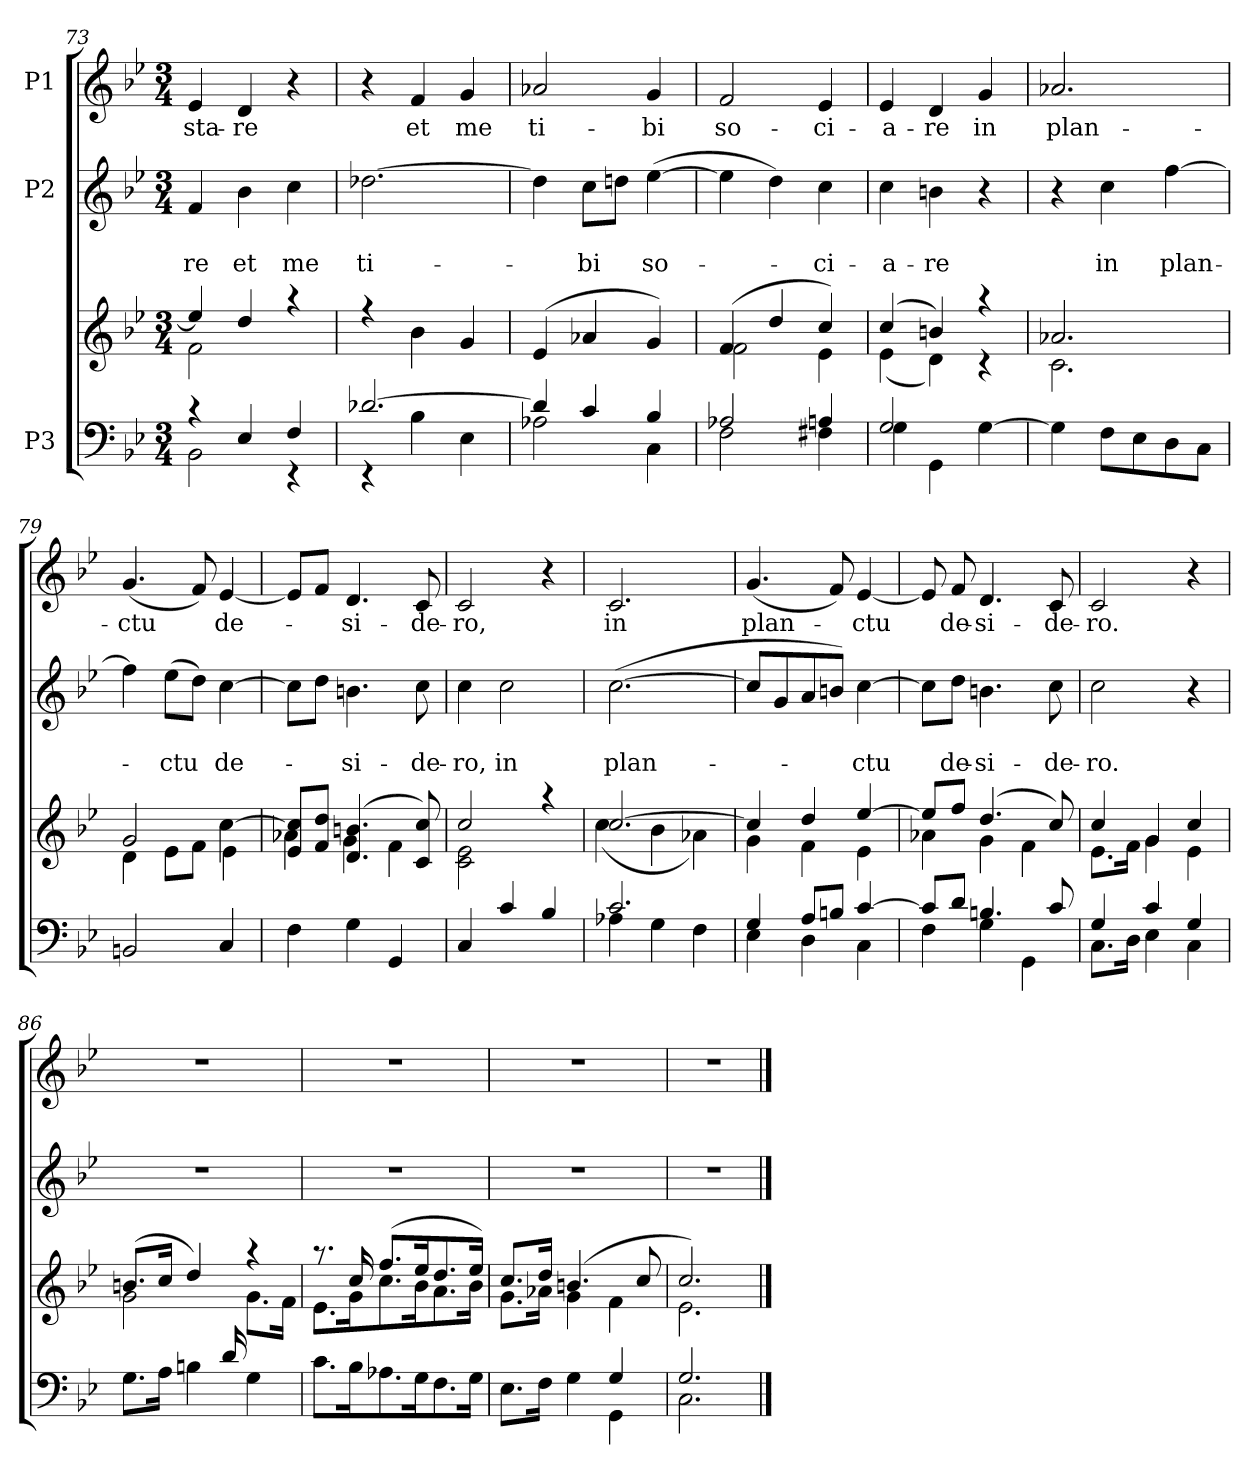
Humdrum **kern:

**kern	**kern	**kern	**text	**text	**kern	**text
*part3	*part3	*part2	*part2	*part2	*part1	*part1
*staff4	*staff3	*staff2	*staff2	*staff2	*staff1	*staff1
*I"P3	*	*I"P2	*	*	*I"P1	*
*clefF4	*clefG2	*clefG2	*	*	*clefG2	*
*k[b-e-]	*k[b-e-]	*k[b-e-]	*	*	*k[b-e-]	*
*B-:	*B-:	*B-:	*	*	*B-:	*
*M3/4	*M3/4	*M3/4	*	*	*M3/4	*
=73	=73	=73	=73	=73	=73	=73
*^	*^	*	*	*	*	*
!	!	!	!	!	!	!LO:LY:b	!	!LO:LY:b
4rc	2BB-\	4ee-/]	2f\	4f/	.	-re	4e-/	sta-
!	!	!	!	!	!	!LO:LY:b	!	!LO:LY:b
4E-/	.	4dd/	.	4b-\	.	et	4d/	-re
!	!	!	!	!	!	!LO:LY:b	!	!
4F/	4rEE	4raa	4ryy	4cc\	.	me	4r	.
=74	=74	=74	=74	=74	=74	=74	=74	=74
!	!	!	!	!	!	!LO:LY:b	!	!
[>2.d-X/	4rEE	4r	2.ryy	[>2.dd-X\	.	ti-	4r	.
!	!	!	!	!	!	!	!	!LO:LY:b
.	4B-\	4b-\	.	.	.	.	4f/	et
!	!	!	!	!	!	!	!	!LO:LY:b
.	4E-\	4g/	.	.	.	.	4g/	me
=75	=75	=75	=75	=75	=75	=75	=75	=75
!	!	!	!	!	!	!	!	!LO:LY:b
4d-/]	2A-X\	(<4e-/	2.ryy	4dd-\]	.	.	2a-X/	ti-
!	!	!	!	!	!	!LO:LY:b	!	!
4c/	.	4a-X/	.	8cc\L	.	-bi	.	.
.	.	.	.	8ddni\J	.	.	.	.
!	!	!	!	!	!	!LO:LY:b	!	!LO:LY:b
4B-/	4C\	4g/)	.	(>[>4ee-\	.	so-	4g/	-bi
=76	=76	=76	=76	=76	=76	=76	=76	=76
!	!	!	!	!	!	!	!	!LO:LY:b
2A-X/	2F\	(>4f/	2f\	4ee-\]	.	.	2f/	so-
.	.	4dd/	.	4dd\)	.	.	.	.
!	!	!	!	!	!	!LO:LY:b	!	!LO:LY:b
4An/	4F#X\	4cc/)	4e-\	4cc\	.	-ci-	4e-/	-ci-
=77	=77	=77	=77	=77	=77	=77	=77	=77
!	!	!	!	!	!	!LO:LY:b	!	!LO:LY:b
2G/	4G\	(>4cc/	(<4e-\	4cc\	.	-a-	4e-/	-a-
!	!	!	!	!	!	!LO:LY:b	!	!LO:LY:b
.	4GG\	4bn/)	4d\)	4bn\	.	-re	4d/	-re
!	!	!	!	!	!	!	!	!LO:LY:b
4ryy	[<4G\	4raa	4rc	4r	.	.	4g/	in
=78	=78	=78	=78	=78	=78	=78	=78	=78
!	!	!	!	!	!	!	!	!LO:LY:b
2.ryy	4G\]	2.a-X/	2.c\	4r	.	.	2.a-X/	plan-
!	!	!	!	!	!	!LO:LY:b	!	!
.	8F\L	.	.	4cc\	.	in	.	.
.	8E-\	.	.	.	.	.	.	.
!	!	!	!	!	!	!LO:LY:b	!	!
.	8D\	.	.	[>4ff\	.	plan-	.	.
.	8C\J	.	.	.	.	.	.	.
=79	=79	=79	=79	=79	=79	=79	=79	=79
!	!	!	!	!	!	!	!	!LO:LY:b
2BBn/	2.ryy	2g/	4d\	4ff\]	.	.	(<4.g/	-ctu
!	!	!	!	!	!	!LO:LY:b	!	!
.	.	.	8e-\L	(>8ee-\L	.	-ctu	.	.
.	.	.	8f\J	8dd\J)	.	.	8f/)	.
!	!	!	!	!	!	!LO:LY:b	!	!LO:LY:b
4C/	.	[>4cc\	4e-\	[>4cc\	.	de-	[<4e-/	de-
!!LO:LB:g=z
=80	=80	=80	=80	=80	=80	=80	=80	=80
4F\	2.ryy	8e-/ 8cc/]L	4a-X\	8cc\L]	.	.	8e-/L]	.
.	.	8f/ 8dd/J	.	8dd\J	.	.	8f/J	.
!	!	!	!	!	!	!LO:LY:b	!	!LO:LY:b
4G\	.	(>4.d/ 4.bn/	4g\	4.bn\	.	-si-	4.d/	-si-
4GG/	.	.	4f\	.	.	.	.	.
!	!	!	!	!	!	!LO:LY:b	!	!LO:LY:b
.	.	8c/ 8cc/)	.	8cc\	.	-de-	8c/	-de-
=81	=81	=81	=81	=81	=81	=81	=81	=81
!	!	!	!	!	!	!LO:LY:b	!	!LO:LY:b
4C/	2.ryy	2cc/	2c\ 2e-\	4cc\	.	-ro,	2c/	-ro,
!	!	!	!	!	!	!LO:LY:b	!	!
4c/	.	.	.	2cc\	.	in	.	.
4B-/	.	4raa	4ryy	.	.	.	4r	.
=82	=82	=82	=82	=82	=82	=82	=82	=82
!	!	!	!	!	!	!LO:LY:b	!	!LO:LY:b
2.c/	4A-X\	[>2.cc/	(<4cc\	(<[>2.cc\	.	plan-	2.c/	in
.	4G\	.	4b-\	.	.	.	.	.
.	4F\	.	4a-X\)	.	.	.	.	.
=83	=83	=83	=83	=83	=83	=83	=83	=83
!	!	!	!	!	!	!	!	!LO:LY:b
4G/	4E-\	4cc/]	4g\	8cc/L]	.	.	(<4.g/	plan-
.	.	.	.	8g/	.	.	.	.
8A/L	4D\	4dd/	4f\	8a/	.	.	.	.
8Bn/J	.	.	.	8bn/J)	.	.	8f/)	.
!	!	!	!	!	!	!LO:LY:b	!	!LO:LY:b
[>4c/	4C\	[>4ee-/	4e-\	[>4cc\	.	-ctu	[<4e-/	-ctu
=84	=84	=84	=84	=84	=84	=84	=84	=84
8c/L]	4F\	8ee-/L]	4a-X\	8cc\L]	.	.	8e-/]	.
!	!	!	!	!	!	!LO:LY:b	!	!LO:LY:b
8d/J	.	8ff/J	.	8dd\J	.	de-	8f/	de-
!	!	!	!	!	!	!LO:LY:b	!	!LO:LY:b
4.Bn/	4G\	(>4.dd/	4g\	4.bn\	.	-si-	4.d/	-si-
.	4GG\	.	4f\	.	.	.	.	.
!	!	!	!	!	!	!LO:LY:b	!	!LO:LY:b
8c/	.	8cc/)	.	8cc\	.	-de-	8c/	-de-
=85	=85	=85	=85	=85	=85	=85	=85	=85
!	!	!	!	!	!	!LO:LY:b	!	!LO:LY:b
4G/	8.C\L	4cc/	8.e-\L	2cc\	.	-ro.	2c/	-ro.
.	16D\Jk	.	16f\Jk	.	.	.	.	.
4c/	4E-\	4g/	4g\	.	.	.	.	.
4G/	4C\	4cc/	4e-\	4r	.	.	4r	.
!!LO:PB:g=z
=86	=86	=86	=86	=86	=86	=86	=86	=86
!	!	!	!	!LO:N:vis=1	!	!	!LO:N:vis=1	!
4..ryy	8.G\L	(>8.bn/L	2g\	2.r	.	.	2.r	.
.	16A\Jk	16cc/Jk	.	.	.	.	.	.
.	4Bn\	4dd/)	.	.	.	.	.	.
16d/	.	.	.	.	.	.	.	.
4ryy	4G\	4raa	8.g\L	.	.	.	.	.
.	.	.	16f\Jk	.	.	.	.	.
=87	=87	=87	=87	=87	=87	=87	=87	=87
!	!	!	!	!LO:N:vis=1	!	!	!LO:N:vis=1	!
2.ryy	8.c\L	8.raa	8.e-\L	2.r	.	.	2.r	.
.	16B-\k	16cc/	16g\k	.	.	.	.	.
.	8.A-X\	(>8.ff/L	8.cc\	.	.	.	.	.
.	16G\k	16ee-/k	16b-\k	.	.	.	.	.
.	8.F\	8.dd/	8.a\	.	.	.	.	.
.	16G\Jk	16ee-/Jk)	16b-\Jk	.	.	.	.	.
=88	=88	=88	=88	=88	=88	=88	=88	=88
!	!	!	!	!LO:N:vis=1	!	!	!LO:N:vis=1	!
2ryy	8.E-\L	8.cc/L	8.g\L	2.r	.	.	2.r	.
.	16F\Jk	16dd/Jk	16a-X\Jk	.	.	.	.	.
.	4G\	(>4.bn/	4g\	.	.	.	.	.
4G/	4GG\	.	4f\	.	.	.	.	.
.	.	8cc/	.	.	.	.	.	.
=89	=89	=89	=89	=89	=89	=89	=89	=89
!	!	!	!	!LO:N:vis=1	!	!	!LO:N:vis=1	!
2.G/	2.C\	2.cc/)	2.e-\	2.r	.	.	2.r	.
*v	*v	*	*	*	*	*	*	*
*	*v	*v	*	*	*	*	*
==	==	==	==	==	==	==
*-	*-	*-	*-	*-	*-	*-
